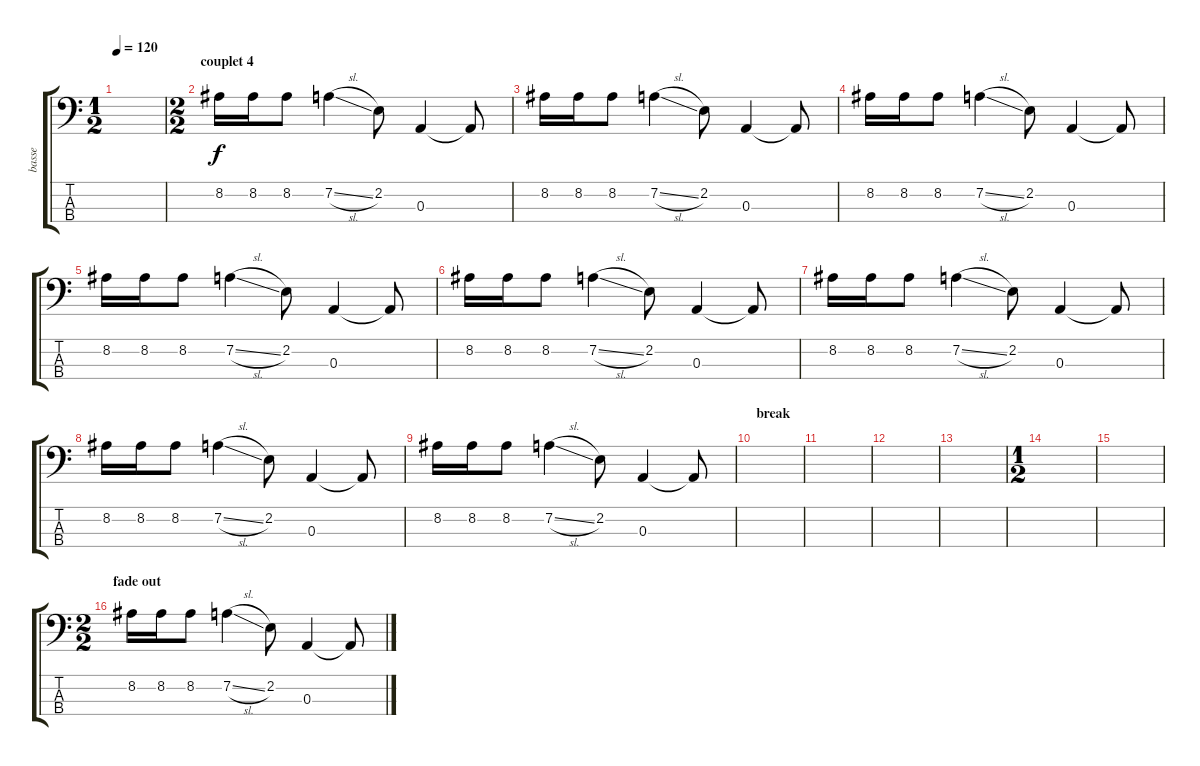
\track ("basse " "basse ") {instrument synthbass1}
\staff {score tabs}
\tuning (G2 D2 A1 E1) {hide}
\ts (1 2)
\tempo 120
\clef f4
\ks c
|
\ts (2 2)
\section ("" "couplet 4")
8.2.16 8.2.16 8.2.8 7.2{sl}.4 2.2.8 0.3.4 0.3{t}.8 |
8.2.16 8.2.16 8.2.8 7.2{sl}.4 2.2.8 0.3.4 0.3{t}.8 |
8.2.16 8.2.16 8.2.8 7.2{sl}.4 2.2.8 0.3.4 0.3{t}.8 |
8.2.16 8.2.16 8.2.8 7.2{sl}.4 2.2.8 0.3.4 0.3{t}.8 |
8.2.16 8.2.16 8.2.8 7.2{sl}.4 2.2.8 0.3.4 0.3{t}.8 |
8.2.16 8.2.16 8.2.8 7.2{sl}.4 2.2.8 0.3.4 0.3{t}.8 |
8.2.16 8.2.16 8.2.8 7.2{sl}.4 2.2.8 0.3.4 0.3{t}.8 |
8.2.16 8.2.16 8.2.8 7.2{sl}.4 2.2.8 0.3.4 0.3{t}.8 |
\section ("" "break")
|
|
|
|
\ts (1 2)
|
|
\ts (2 2)
\section ("" "fade out")
8.2.16 8.2.16 8.2.8 7.2{sl}.4 2.2.8 0.3.4 0.3{t}.8
